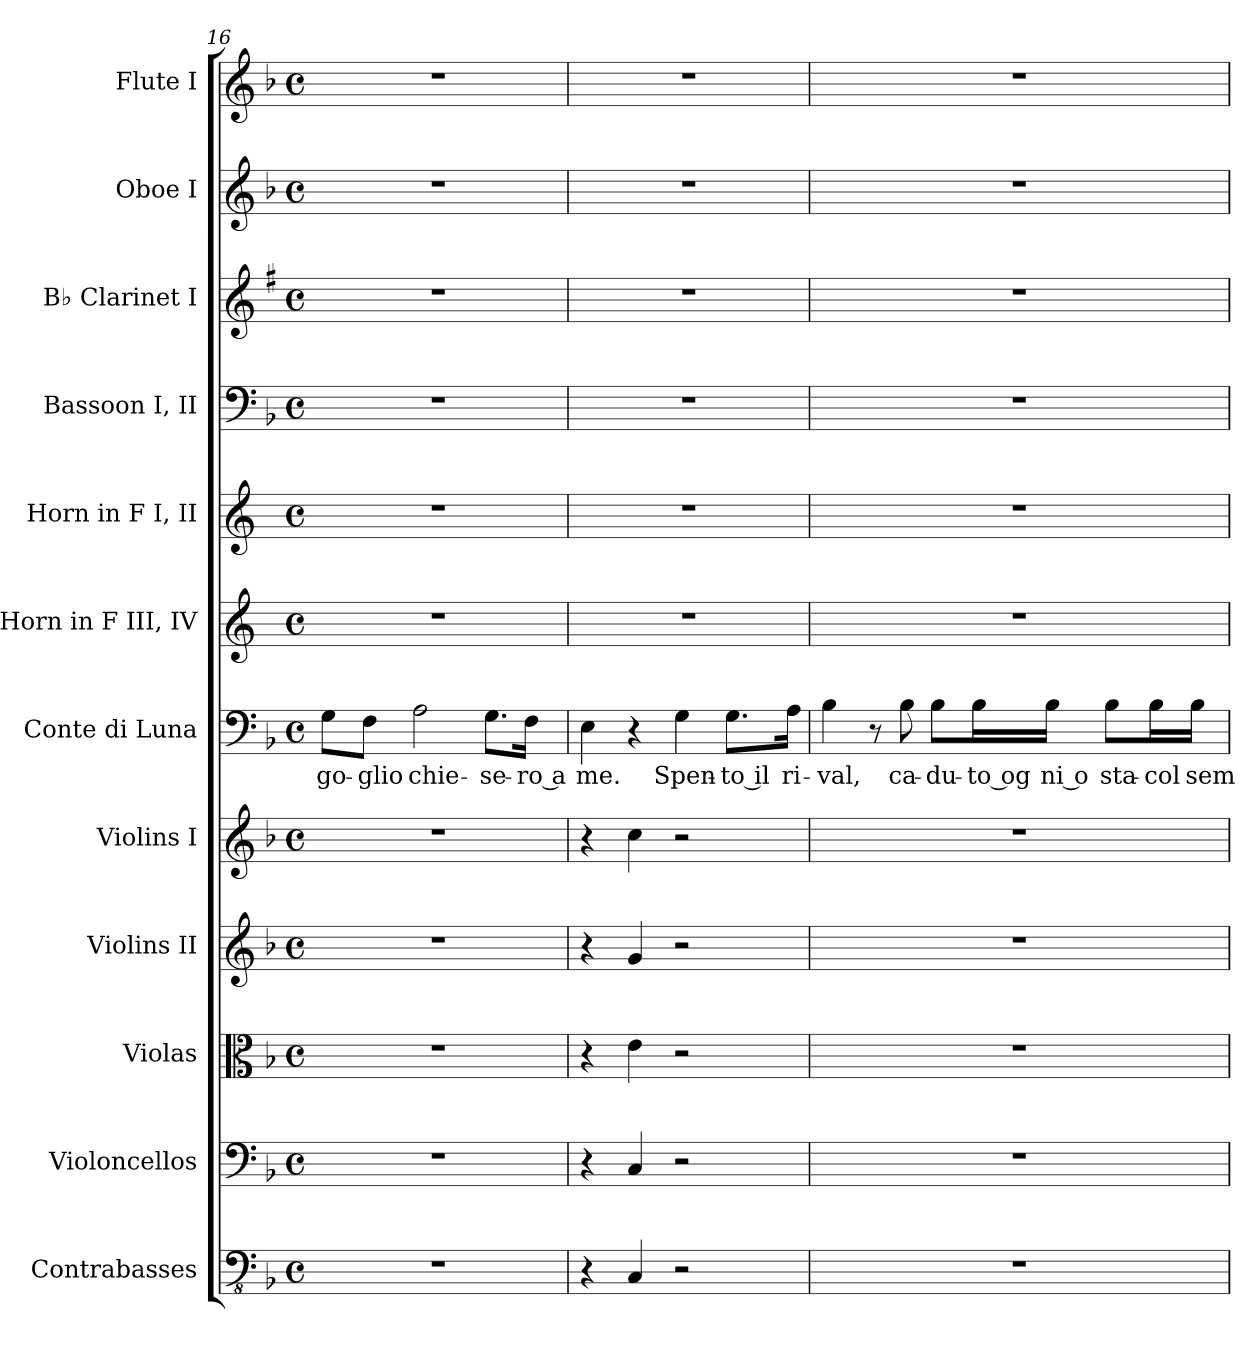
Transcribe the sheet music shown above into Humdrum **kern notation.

**kern	**kern	**kern	**kern	**kern	**kern	**text	**kern	**kern	**kern	**kern	**kern	**kern
*part12	*part11	*part10	*part9	*part8	*part7	*part7	*part6	*part5	*part4	*part3	*part2	*part1
*staff12	*staff11	*staff10	*staff9	*staff8	*staff7	*staff7	*staff6	*staff5	*staff4	*staff3	*staff2	*staff1
*I"Contrabasses	*I"Violoncellos	*I"Violas	*I"Violins II	*I"Violins I	*I"Conte di Luna	*	*I"Horn in F  III, IV	*I"Horn in F  I, II	*I"Bassoon I, II	*I"B♭ Clarinet I	*I"Oboe I	*I"Flute I
*I'Cb.	*I'Vc.	*I'Vla.	*I'Vln. II	*I'Vln. I	*I'di Luna	*	*	*	*I'Bsn. I, II	*I'B♭ Cl. I	*I'Ob. I	*I'Fl. I
*clefFv4	*clefF4	*clefC3	*clefG2	*clefG2	*clefF4	*	*clefG2	*clefG2	*clefF4	*clefG2	*clefG2	*clefG2
*	*	*	*	*	*	*	*ITrd4c7	*ITrd4c7	*	*ITrd1c2	*	*
*k[b-]	*k[b-]	*k[b-]	*k[b-]	*k[b-]	*k[b-]	*	*k[b-]	*k[b-]	*k[b-]	*k[b-]	*k[b-]	*k[b-]
*M4/4	*M4/4	*M4/4	*M4/4	*M4/4	*M4/4	*	*M4/4	*M4/4	*M4/4	*M4/4	*M4/4	*M4/4
*met(c)	*met(c)	*met(c)	*met(c)	*met(c)	*met(c)	*	*met(c)	*met(c)	*met(c)	*met(c)	*met(c)	*met(c)
=16	=16	=16	=16	=16	=16	=16	=16	=16	=16	=16	=16	=16
1r	1r	1r	1r	1r	8G\L	-go-	1r	1r	1r	1r	1r	1r
.	.	.	.	.	8F\J	-glio	.	.	.	.	.	.
.	.	.	.	.	2A\	chie-	.	.	.	.	.	.
.	.	.	.	.	8.G\L	-se-	.	.	.	.	.	.
.	.	.	.	.	16F\Jk	ro a	.	.	.	.	.	.
=17	=17	=17	=17	=17	=17	=17	=17	=17	=17	=17	=17	=17
4r	4r	4r	4r	4r	4E\	me.	1r	1r	1r	1r	1r	1r
4CC/	4C/	4e\	4g/	4cc\	4r	.	.	.	.	.	.	.
2r	2r	2r	2r	2r	4G\	Spen-	.	.	.	.	.	.
.	.	.	.	.	8.G\L	to il	.	.	.	.	.	.
.	.	.	.	.	16A\Jk	ri-	.	.	.	.	.	.
!!LO:PB:g=z
=18	=18	=18	=18	=18	=18	=18	=18	=18	=18	=18	=18	=18
1r	1r	1r	1r	1r	4B-\	-val,	1r	1r	1r	1r	1r	1r
.	.	.	.	.	8r	.	.	.	.	.	.	.
.	.	.	.	.	8B-\	ca-	.	.	.	.	.	.
.	.	.	.	.	8B-\L	-du-	.	.	.	.	.	.
.	.	.	.	.	16B-\L	to og	.	.	.	.	.	.
.	.	.	.	.	16B-\JJ	ni o	.	.	.	.	.	.
.	.	.	.	.	8B-\L	-sta-	.	.	.	.	.	.
.	.	.	.	.	16B-\L	-col	.	.	.	.	.	.
.	.	.	.	.	16B-\JJ	sem-	.	.	.	.	.	.
=	=	=	=	=	=	=	=	=	=	=	=	=
*-	*-	*-	*-	*-	*-	*-	*-	*-	*-	*-	*-	*-
